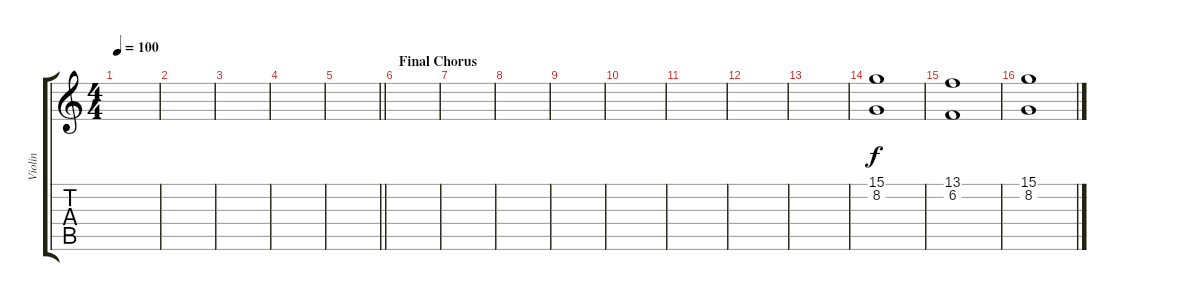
\track ("Violin" "Violin") {instrument violin}
\staff {score tabs}
\tuning (E4 B3 G3 D3 A2 E2) {hide}
\ts (4 4)
\tempo 100
\clef g2
\ks c
|
|
|
|
\barLineRight lightlight
|
\section ("" "Final Chorus")
|
|
|
|
|
|
|
|
(15.1 8.2).1{instrument stringensemble1} |
(13.1 6.2).1 |
(15.1 8.2).1
